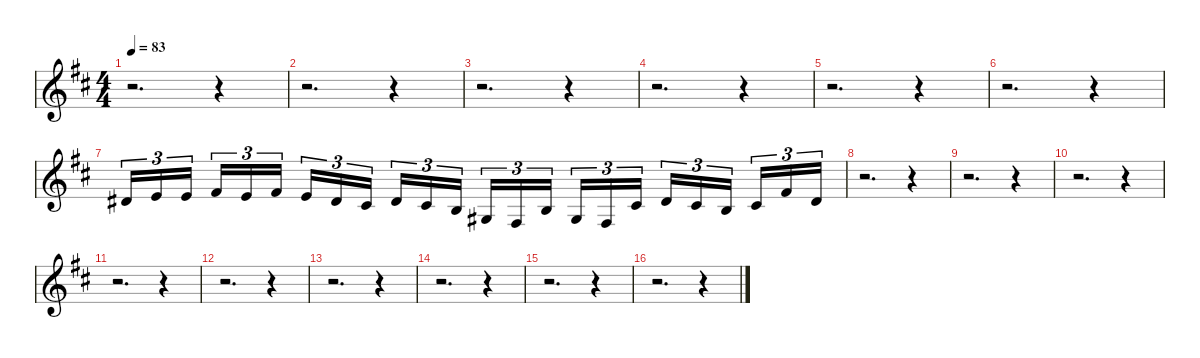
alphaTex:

\defaultSystemsLayout 4
\hideDynamics
\bracketExtendMode nobrackets
\singleTrackTrackNamePolicy hidden
\multiTrackTrackNamePolicy hidden
\firstSystemTrackNameMode fullname
\firstSystemTrackNameOrientation horizontal
\otherSystemsTrackNameOrientation horizontal
\track ("Cuivres 2" "tpt.") {instrument trumpet}
\staff {score}
\tuning (E4 B3 G3 D3 A2 E2)
\displaytranspose 2
\ts (4 4)
\tempo 83
\clef g2
\ks d
r.2{d dy f beam Down} r.4{beam Down} |
r.2{d beam Down} r.4{beam Down} |
r.2{d beam Down} r.4{beam Down} |
r.2{d beam Down} r.4{beam Down} |
r.2{d beam Down} r.4{beam Down} |
r.2{d beam Down} r.4{beam Down} |
6.3{acc #}.16{tu (3 2) beam Up} 7.3{acc forcenatural}.16{tu (3 2) beam Up} 7.3{acc forcenatural}.16{tu (3 2) beam Up} 9.3{acc #}.16{tu (3 2) beam Up} 7.3{acc forcenatural}.16{tu (3 2) beam Up} 9.3{acc #}.16{tu (3 2) beam Up} 7.3{acc forcenatural}.16{tu (3 2) beam Up} 6.3{acc #}.16{tu (3 2) beam Up} 4.3{acc #}.16{tu (3 2) beam Up} 6.3{acc #}.16{tu (3 2) beam Up} 4.3{acc #}.16{tu (3 2) beam Up} 2.3{acc forcenatural}.16{tu (3 2) beam Up} 4.4{acc #}.16{tu (3 2) beam Up} 2.4{acc #}.16{tu (3 2) beam Up} 2.3{acc forcenatural}.16{tu (3 2) beam Up} 4.4{acc #}.16{tu (3 2) beam Up} 2.4{acc #}.16{tu (3 2) beam Up} 4.3{acc #}.16{tu (3 2) beam Up} 6.3{acc #}.16{tu (3 2) beam Up} 4.3{acc #}.16{tu (3 2) beam Up} 2.3{acc forcenatural}.16{tu (3 2) beam Up} 4.3{acc #}.16{tu (3 2) beam Up} 9.3{acc #}.16{tu (3 2) beam Up} 6.3{acc #}.16{tu (3 2) beam Up} |
r.2{d beam Down} r.4{beam Down} |
r.2{d beam Down} r.4{beam Down} |
r.2{d beam Down} r.4{beam Down} |
r.2{d beam Down} r.4{beam Down} |
r.2{d beam Down} r.4{beam Down} |
r.2{d beam Down} r.4{beam Down} |
r.2{d beam Down} r.4{beam Down} |
r.2{d beam Down} r.4{beam Down} |
r.2{d beam Down} r.4{beam Down}
